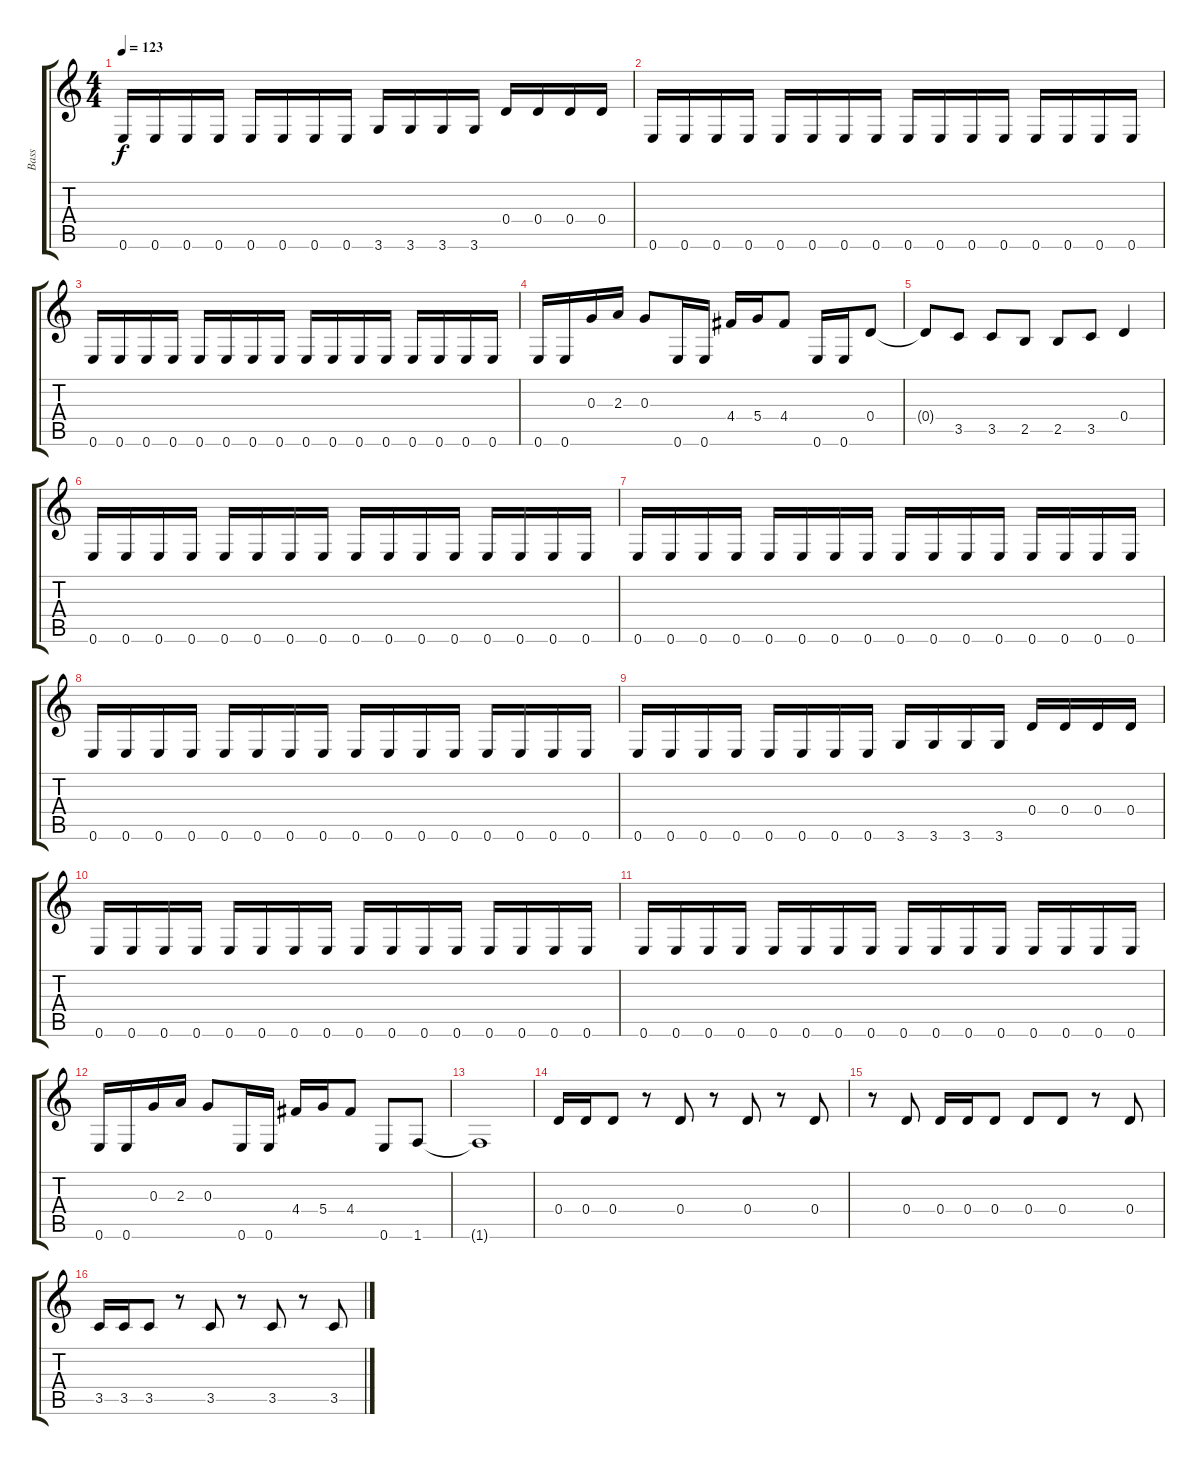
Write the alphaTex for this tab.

\track ("Bass" "Bass") {instrument fretlessbass}
\staff {score tabs}
\tuning (E4 B3 G3 D3 A2 E2) {hide}
\ts (4 4)
\tempo 123
\clef g2
\ks c
0.6.16{dy f} 0.6.16 0.6.16 0.6.16 0.6.16 0.6.16 0.6.16 0.6.16 3.6.16 3.6.16 3.6.16 3.6.16 0.4.16 0.4.16 0.4.16 0.4.16 |
0.6.16 0.6.16 0.6.16 0.6.16 0.6.16 0.6.16 0.6.16 0.6.16 0.6.16 0.6.16 0.6.16 0.6.16 0.6.16 0.6.16 0.6.16 0.6.16 |
0.6.16 0.6.16 0.6.16 0.6.16 0.6.16 0.6.16 0.6.16 0.6.16 0.6.16 0.6.16 0.6.16 0.6.16 0.6.16 0.6.16 0.6.16 0.6.16 |
0.6.16 0.6.16 0.3.16 2.3.16 0.3.8 0.6.16 0.6.16 4.4.16 5.4.16 4.4.8 0.6.16 0.6.16 0.4.8 |
0.4{t}.8 3.5.8 3.5.8 2.5.8 2.5.8 3.5.8 0.4.4 |
0.6.16 0.6.16 0.6.16 0.6.16 0.6.16 0.6.16 0.6.16 0.6.16 0.6.16 0.6.16 0.6.16 0.6.16 0.6.16 0.6.16 0.6.16 0.6.16 |
0.6.16 0.6.16 0.6.16 0.6.16 0.6.16 0.6.16 0.6.16 0.6.16 0.6.16 0.6.16 0.6.16 0.6.16 0.6.16 0.6.16 0.6.16 0.6.16 |
0.6.16 0.6.16 0.6.16 0.6.16 0.6.16 0.6.16 0.6.16 0.6.16 0.6.16 0.6.16 0.6.16 0.6.16 0.6.16 0.6.16 0.6.16 0.6.16 |
0.6.16 0.6.16 0.6.16 0.6.16 0.6.16 0.6.16 0.6.16 0.6.16 3.6.16 3.6.16 3.6.16 3.6.16 0.4.16 0.4.16 0.4.16 0.4.16 |
0.6.16 0.6.16 0.6.16 0.6.16 0.6.16 0.6.16 0.6.16 0.6.16 0.6.16 0.6.16 0.6.16 0.6.16 0.6.16 0.6.16 0.6.16 0.6.16 |
0.6.16 0.6.16 0.6.16 0.6.16 0.6.16 0.6.16 0.6.16 0.6.16 0.6.16 0.6.16 0.6.16 0.6.16 0.6.16 0.6.16 0.6.16 0.6.16 |
0.6.16 0.6.16 0.3.16 2.3.16 0.3.8 0.6.16 0.6.16 4.4.16 5.4.16 4.4.8 0.6.8 1.6.8 |
1.6{t}.1 |
0.4.16 0.4.16 0.4.8 r.8 0.4.8 r.8 0.4.8 r.8 0.4.8 |
r.8 0.4.8 0.4.16 0.4.16 0.4.8 0.4.8 0.4.8 r.8 0.4.8 |
3.5.16 3.5.16 3.5.8 r.8 3.5.8 r.8 3.5.8 r.8 3.5.8
